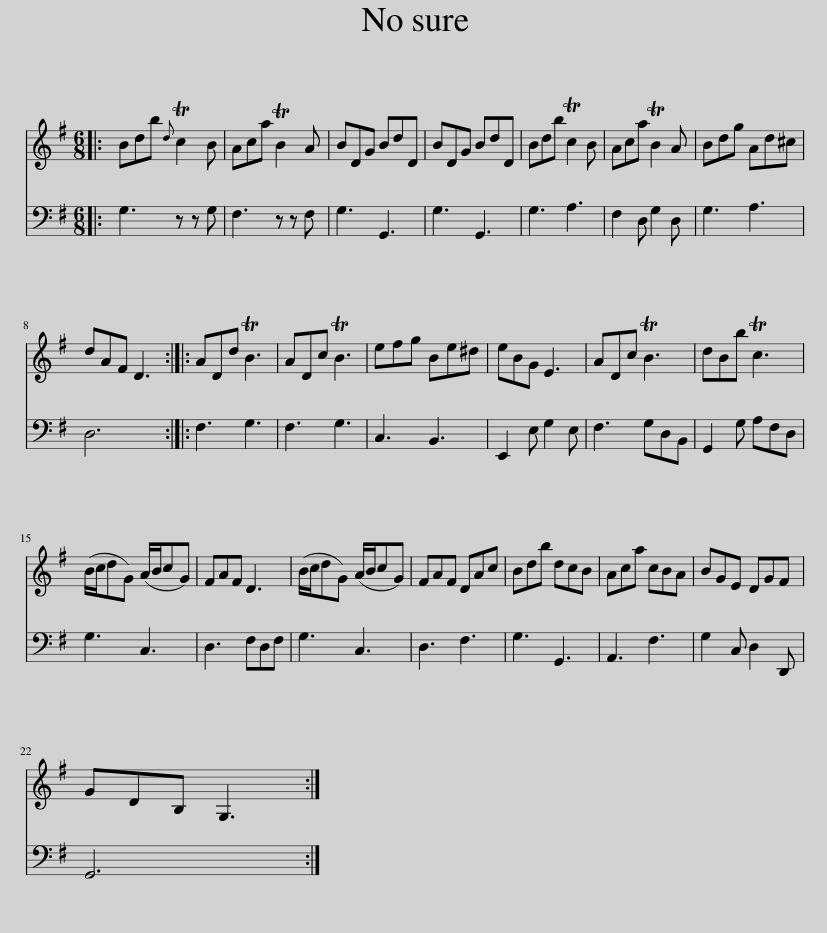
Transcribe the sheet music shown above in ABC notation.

X:1
%%score 1 2
L:1/8
M:6/8
I:linebreak $
K:G
V:1 treble
V:2 bass
V:1
|: Bdb{d} Tc2 B | Aca TB2 A | BDG BdD | BDG BdD | Bdb Tc2 B | %5
 Aca TB2 A | Bdg Ad^c |$ dAF D3 :: ADd TB3 | ADc TB3 | %10
 efg Be^d | eBG E3 | ADc TB3 | dBb Tc3 |$ (B/c/dG) (A/B/cG) | %15
 FAF D3 | (B/c/dG) (A/B/cG) | FAF DAc | Bdb dcB | Aca cBA | %20
 BGE DGF |$ GDB, G,3 :| %22
V:2
|: G,3 z z G, | F,3 z z F, | G,3 G,,3 | G,3 G,,3 | G,3 A,3 | %5
 F,2 D, G,2 D, | G,3 A,3 |$ D,6 :: F,3 G,3 | F,3 G,3 | %10
 C,3 B,,3 | E,,2 E, G,2 E, | F,3 G,D,B,, | G,,2 G, A,F,D, |$ G,3 C,3 | %15
 D,3 F,D,F, | G,3 C,3 | D,3 F,3 | G,3 G,,3 | A,,3 F,3 | %20
 G,2 C, D,2 D,, |$ G,,6 :| %22
